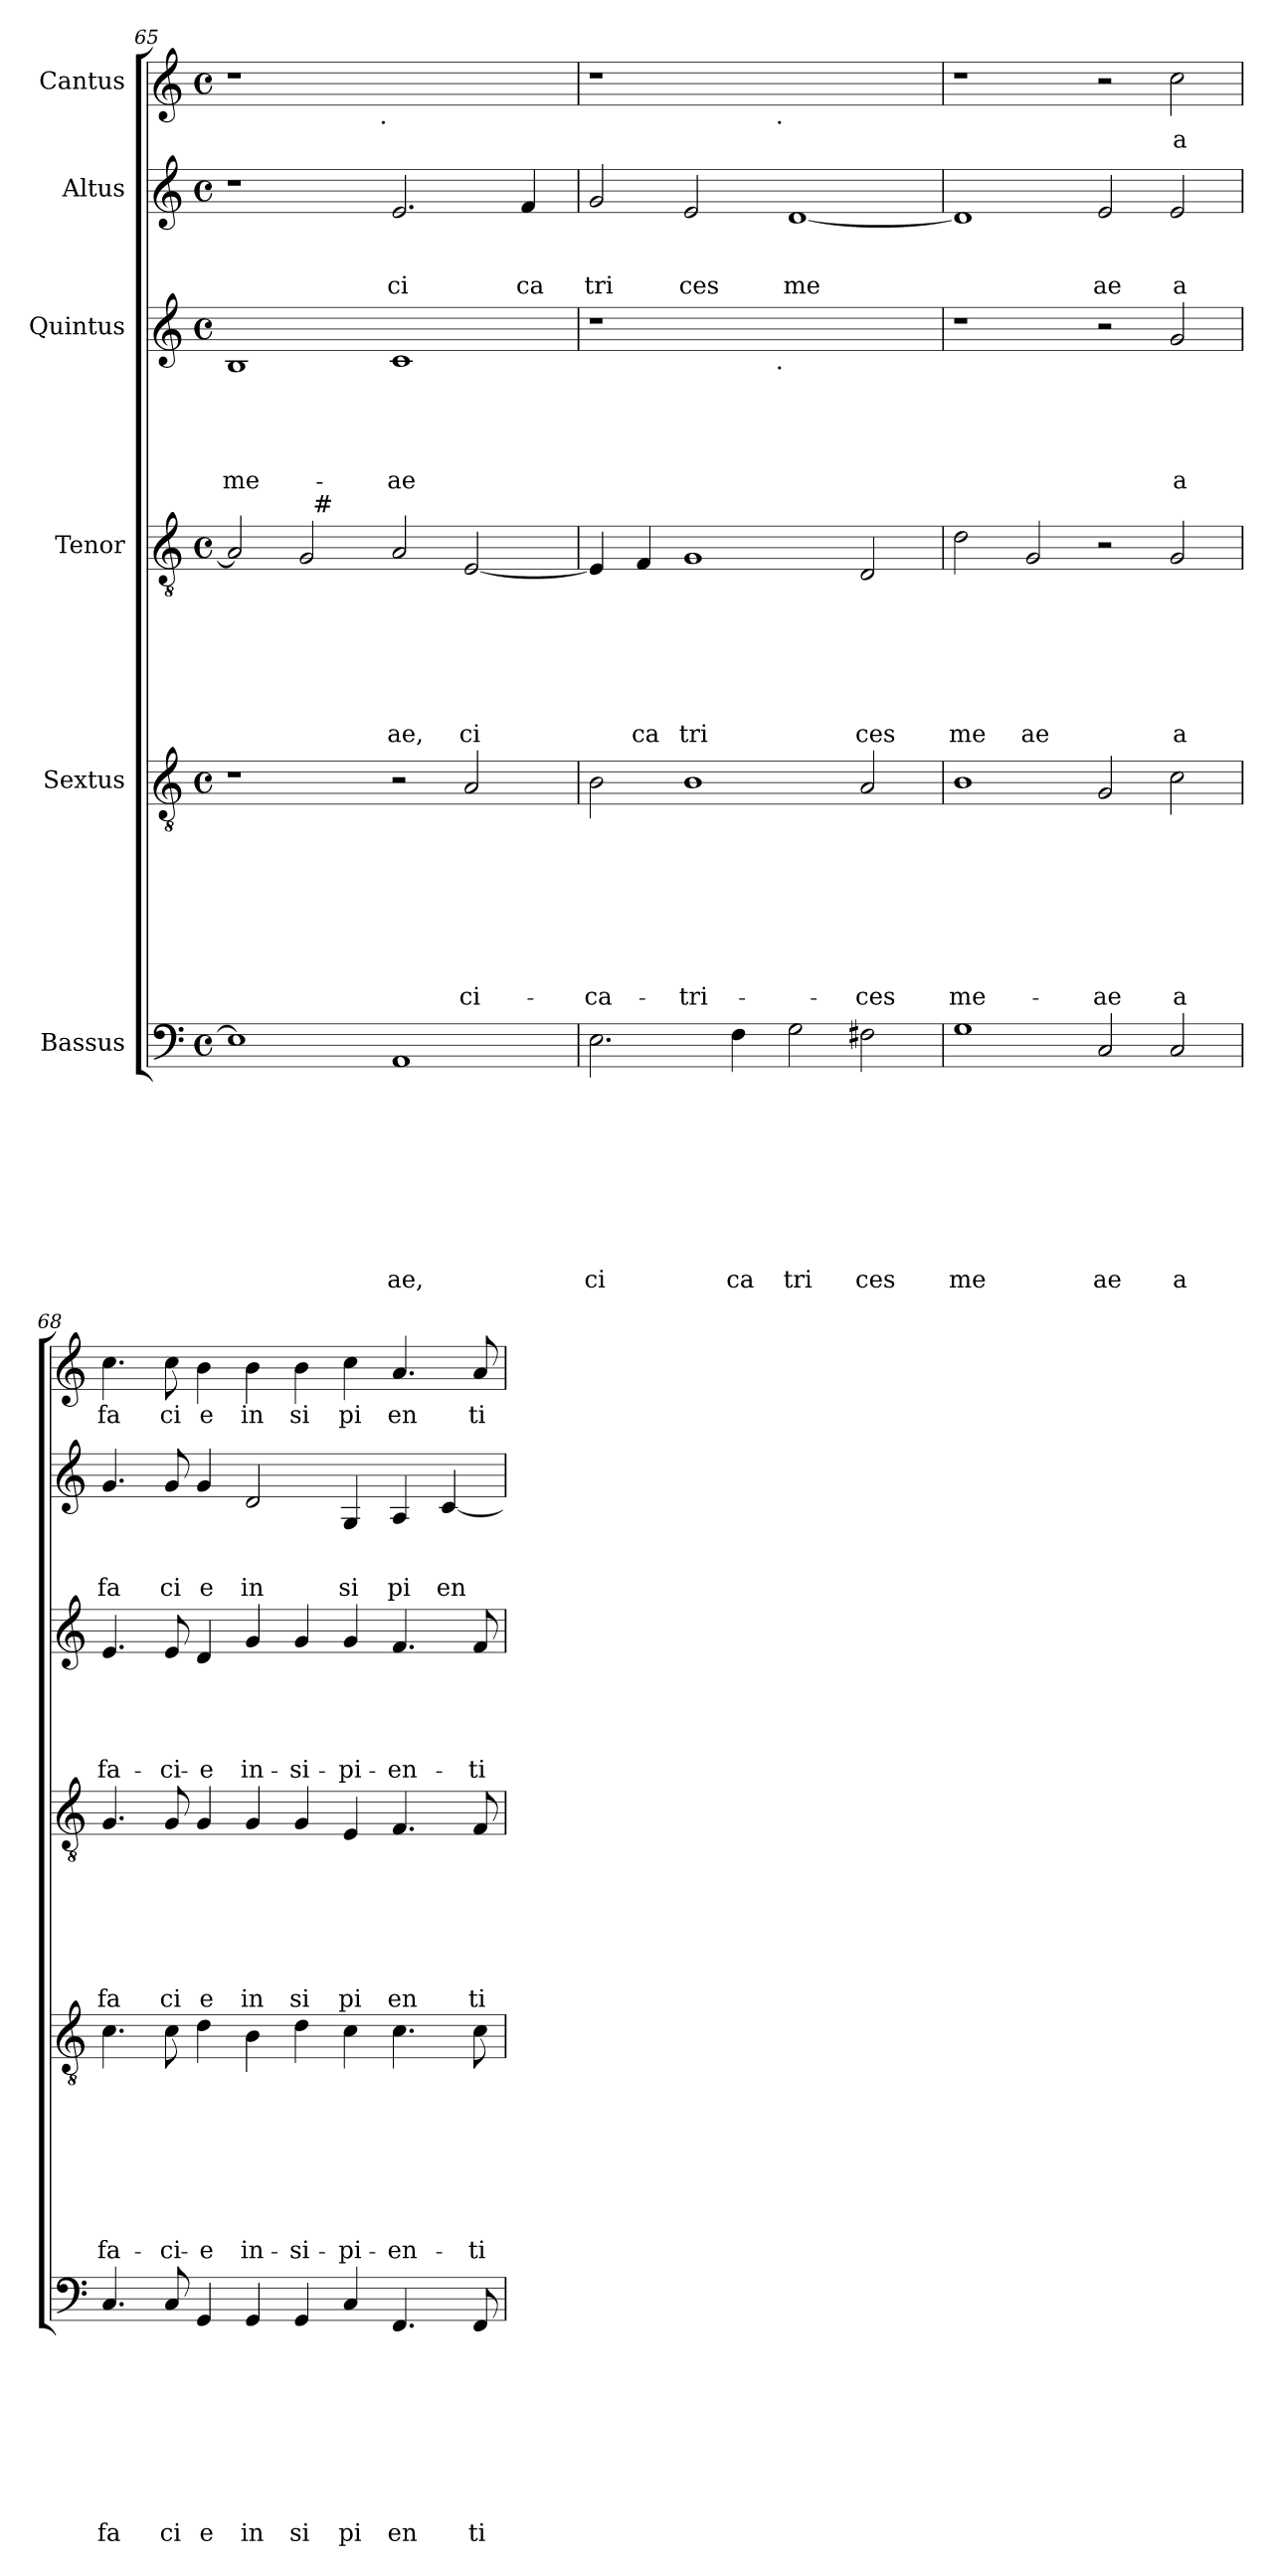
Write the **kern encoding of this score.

**kern	**text	**text	**text	**text	**text	**text	**text	**text	**text	**kern	**text	**text	**text	**text	**text	**text	**text	**text	**kern	**text	**text	**text	**text	**text	**text	**text	**kern	**text	**text	**text	**text	**text	**kern	**text	**text	**text	**kern	**text
*part6	*part6	*part6	*part6	*part6	*part6	*part6	*part6	*part6	*part6	*part5	*part5	*part5	*part5	*part5	*part5	*part5	*part5	*part5	*part4	*part4	*part4	*part4	*part4	*part4	*part4	*part4	*part3	*part3	*part3	*part3	*part3	*part3	*part2	*part2	*part2	*part2	*part1	*part1
*staff6	*staff6	*staff6	*staff6	*staff6	*staff6	*staff6	*staff6	*staff6	*staff6	*staff5	*staff5	*staff5	*staff5	*staff5	*staff5	*staff5	*staff5	*staff5	*staff4	*staff4	*staff4	*staff4	*staff4	*staff4	*staff4	*staff4	*staff3	*staff3	*staff3	*staff3	*staff3	*staff3	*staff2	*staff2	*staff2	*staff2	*staff1	*staff1
*I"Bassus	*	*	*	*	*	*	*	*	*	*I"Sextus	*	*	*	*	*	*	*	*	*I"Tenor	*	*	*	*	*	*	*	*I"Quintus	*	*	*	*	*	*I"Altus	*	*	*	*I"Cantus	*
*clefF4	*	*	*	*	*	*	*	*	*	*clefGv2	*	*	*	*	*	*	*	*	*clefGv2	*	*	*	*	*	*	*	*clefG2	*	*	*	*	*	*clefG2	*	*	*	*clefG2	*
*k[]	*	*	*	*	*	*	*	*	*	*k[]	*	*	*	*	*	*	*	*	*k[]	*	*	*	*	*	*	*	*k[]	*	*	*	*	*	*k[]	*	*	*	*k[]	*
*C:	*	*	*	*	*	*	*	*	*	*C:	*	*	*	*	*	*	*	*	*C:	*	*	*	*	*	*	*	*C:	*	*	*	*	*	*C:	*	*	*	*C:	*
*M4/4	*	*	*	*	*	*	*	*	*	*M4/4	*	*	*	*	*	*	*	*	*M4/4	*	*	*	*	*	*	*	*M4/4	*	*	*	*	*	*M4/4	*	*	*	*M4/4	*
*met(c)	*	*	*	*	*	*	*	*	*	*met(c)	*	*	*	*	*	*	*	*	*met(c)	*	*	*	*	*	*	*	*met(c)	*	*	*	*	*	*met(c)	*	*	*	*met(c)	*
=65	=65	=65	=65	=65	=65	=65	=65	=65	=65	=65	=65	=65	=65	=65	=65	=65	=65	=65	=65	=65	=65	=65	=65	=65	=65	=65	=65	=65	=65	=65	=65	=65	=65	=65	=65	=65	=65	=65
!	!	!	!	!	!	!	!	!	!	!	!	!	!	!	!	!	!	!	!	!	!	!	!	!	!	!	!	!	!	!	!	!LO:LY:b	!	!	!	!	!	!
*	*	*	*	*	*	*	*	*	*	*	*	*	*	*	*	*	*	*	*^	*	*	*	*	*	*	*	*	*	*	*	*	*	*	*	*	*	*^	*
1E]	.	.	.	.	.	.	.	.	.	1r	.	.	.	.	.	.	.	.	2A/]	2ryy	.	.	.	.	.	.	.	1B	.	.	.	.	me-	1r	.	.	.	1r	2ryy	.
.	.	.	.	.	.	.	.	.	.	.	.	.	.	.	.	.	.	.	2G/	32ryy	.	.	.	.	.	.	.	.	.	.	.	.	.	.	.	.	.	.	4...ryy	.
!	!	!	!	!	!	!	!	!	!	!	!	!	!	!	!	!	!	!	!	!LO:TX:a:t=#	!	!	!	!	!	!	!	!	!	!	!	!	!	!	!	!	!	!	!	!
.	.	.	.	.	.	.	.	.	.	.	.	.	.	.	.	.	.	.	.	1ryy	.	.	.	.	.	.	.	.	.	.	.	.	.	.	.	.	.	.	.	.
!	!	!	!	!	!	!	!	!	!	!	!	!	!	!	!	!	!	!	!	!	!	!	!	!	!	!	!	!	!	!	!	!	!	!	!	!	!	!	!LO:TX:b:t=.	!
.	.	.	.	.	.	.	.	.	.	.	.	.	.	.	.	.	.	.	.	.	.	.	.	.	.	.	.	.	.	.	.	.	.	.	.	.	.	.	1ryy	.
!	!	!	!	!	!	!	!	!	!LO:LY:b	!	!	!	!	!	!	!	!	!	!	!	!	!	!	!	!	!	!LO:LY:b	!	!	!	!	!	!LO:LY:b	!	!	!	!LO:LY:b	!	!	!
1AA	.	.	.	.	.	.	.	.	ae,	2r	.	.	.	.	.	.	.	.	2A/	.	.	.	.	.	.	.	ae,	1c	.	.	.	.	-ae	2.e/	.	.	ci	1ryy	.	.
!	!	!	!	!	!	!	!	!	!	!	!	!	!	!	!	!	!	!LO:LY:b	!	!	!	!	!	!	!	!	!LO:LY:b	!	!	!	!	!	!	!	!	!	!	!	!	!
.	.	.	.	.	.	.	.	.	.	2A/	.	.	.	.	.	.	.	ci-	[<2E/	.	.	.	.	.	.	.	ci	.	.	.	.	.	.	.	.	.	.	.	.	.
.	.	.	.	.	.	.	.	.	.	.	.	.	.	.	.	.	.	.	.	4...ryy	.	.	.	.	.	.	.	.	.	.	.	.	.	.	.	.	.	.	.	.
!	!	!	!	!	!	!	!	!	!	!	!	!	!	!	!	!	!	!	!	!	!	!	!	!	!	!	!	!	!	!	!	!	!	!	!	!	!LO:LY:b	!	!	!
.	.	.	.	.	.	.	.	.	.	.	.	.	.	.	.	.	.	.	.	.	.	.	.	.	.	.	.	.	.	.	.	.	.	4f/	.	.	ca	.	.	.
.	.	.	.	.	.	.	.	.	.	.	.	.	.	.	.	.	.	.	.	.	.	.	.	.	.	.	.	.	.	.	.	.	.	.	.	.	.	.	32ryy	.
=66	=66	=66	=66	=66	=66	=66	=66	=66	=66	=66	=66	=66	=66	=66	=66	=66	=66	=66	=66	=66	=66	=66	=66	=66	=66	=66	=66	=66	=66	=66	=66	=66	=66	=66	=66	=66	=66	=66	=66	=66
!	!	!	!	!	!	!	!	!	!LO:LY:b	!	!	!	!	!	!	!	!	!LO:LY:b	!	!	!	!	!	!	!	!	!	!	!	!	!	!	!	!	!	!	!LO:LY:b	!	!	!
*	*	*	*	*	*	*	*	*	*	*	*	*	*	*	*	*	*	*	*v	*v	*	*	*	*	*	*	*	*^	*	*	*	*	*	*	*	*	*	*	*	*
2.E\	.	.	.	.	.	.	.	.	ci	2B\	.	.	.	.	.	.	.	-ca-	4E/]	.	.	.	.	.	.	.	1r	2ryy	.	.	.	.	.	2g/	.	.	tri	1r	2ryy	.
!	!	!	!	!	!	!	!	!	!	!	!	!	!	!	!	!	!	!	!	!	!	!	!	!	!	!LO:LY:b	!	!	!	!	!	!	!	!	!	!	!	!	!	!
.	.	.	.	.	.	.	.	.	.	.	.	.	.	.	.	.	.	.	4F/	.	.	.	.	.	.	ca	.	.	.	.	.	.	.	.	.	.	.	.	.	.
!	!	!	!	!	!	!	!	!	!	!	!	!	!	!	!	!	!	!LO:LY:b	!	!	!	!	!	!	!	!LO:LY:b	!	!	!	!	!	!	!	!	!	!	!LO:LY:b	!	!	!
.	.	.	.	.	.	.	.	.	.	1B	.	.	.	.	.	.	.	-tri-	1G	.	.	.	.	.	.	tri	.	4...ryy	.	.	.	.	.	2e/	.	.	ces	.	4...ryy	.
!	!	!	!	!	!	!	!	!	!LO:LY:b	!	!	!	!	!	!	!	!	!	!	!	!	!	!	!	!	!	!	!	!	!	!	!	!	!	!	!	!	!	!	!
4F\	.	.	.	.	.	.	.	.	ca	.	.	.	.	.	.	.	.	.	.	.	.	.	.	.	.	.	.	.	.	.	.	.	.	.	.	.	.	.	.	.
!	!	!	!	!	!	!	!	!	!	!	!	!	!	!	!	!	!	!	!	!	!	!	!	!	!	!	!	!	!	!	!	!	!	!	!	!	!	!	!LO:TX:b:t=.	!
!	!	!	!	!	!	!	!	!	!	!	!	!	!	!	!	!	!	!	!	!	!	!	!	!	!	!	!	!LO:TX:b:t=.	!	!	!	!	!	!	!	!	!	!	!	!
.	.	.	.	.	.	.	.	.	.	.	.	.	.	.	.	.	.	.	.	.	.	.	.	.	.	.	.	1ryy	.	.	.	.	.	.	.	.	.	.	1ryy	.
!	!	!	!	!	!	!	!	!	!LO:LY:b	!	!	!	!	!	!	!	!	!	!	!	!	!	!	!	!	!	!	!	!	!	!	!	!	!	!	!	!LO:LY:b	!	!	!
2G\	.	.	.	.	.	.	.	.	tri	.	.	.	.	.	.	.	.	.	.	.	.	.	.	.	.	.	1ryy	.	.	.	.	.	.	[<1d	.	.	me	1ryy	.	.
!	!	!	!	!	!	!	!	!	!LO:LY:b	!	!	!	!	!	!	!	!	!LO:LY:b	!	!	!	!	!	!	!	!LO:LY:b	!	!	!	!	!	!	!	!	!	!	!	!	!	!
2F#X\	.	.	.	.	.	.	.	.	ces	2A/	.	.	.	.	.	.	.	-ces	2D/	.	.	.	.	.	.	ces	.	.	.	.	.	.	.	.	.	.	.	.	.	.
.	.	.	.	.	.	.	.	.	.	.	.	.	.	.	.	.	.	.	.	.	.	.	.	.	.	.	.	32ryy	.	.	.	.	.	.	.	.	.	.	32ryy	.
=67	=67	=67	=67	=67	=67	=67	=67	=67	=67	=67	=67	=67	=67	=67	=67	=67	=67	=67	=67	=67	=67	=67	=67	=67	=67	=67	=67	=67	=67	=67	=67	=67	=67	=67	=67	=67	=67	=67	=67	=67
!	!	!	!	!	!	!	!	!	!LO:LY:b	!	!	!	!	!	!	!	!	!LO:LY:b	!	!	!	!	!	!	!	!LO:LY:b	!	!	!	!	!	!	!	!	!	!	!	!	!	!
*	*	*	*	*	*	*	*	*	*	*	*	*	*	*	*	*	*	*	*	*	*	*	*	*	*	*	*v	*v	*	*	*	*	*	*	*	*	*	*v	*v	*
1G	.	.	.	.	.	.	.	.	me	1B	.	.	.	.	.	.	.	me-	2d\	.	.	.	.	.	.	me	1r	.	.	.	.	.	1d]	.	.	.	1r	.
!	!	!	!	!	!	!	!	!	!	!	!	!	!	!	!	!	!	!	!	!	!	!	!	!	!	!LO:LY:b	!	!	!	!	!	!	!	!	!	!	!	!
.	.	.	.	.	.	.	.	.	.	.	.	.	.	.	.	.	.	.	2G/	.	.	.	.	.	.	ae	.	.	.	.	.	.	.	.	.	.	.	.
!	!	!	!	!	!	!	!	!	!LO:LY:b	!	!	!	!	!	!	!	!	!LO:LY:b	!	!	!	!	!	!	!	!	!	!	!	!	!	!	!	!	!	!LO:LY:b	!	!
2C/	.	.	.	.	.	.	.	.	ae	2G/	.	.	.	.	.	.	.	-ae	2r	.	.	.	.	.	.	.	2r	.	.	.	.	.	2e/	.	.	ae	2r	.
!	!	!	!	!	!	!	!	!	!LO:LY:b	!	!	!	!	!	!	!	!	!LO:LY:b	!	!	!	!	!	!	!	!LO:LY:b	!	!	!	!	!	!LO:LY:b	!	!	!	!LO:LY:b	!	!LO:LY:b
2C/	.	.	.	.	.	.	.	.	a	2c\	.	.	.	.	.	.	.	a	2G/	.	.	.	.	.	.	a	2g/	.	.	.	.	a	2e/	.	.	a	2cc\	a
=68	=68	=68	=68	=68	=68	=68	=68	=68	=68	=68	=68	=68	=68	=68	=68	=68	=68	=68	=68	=68	=68	=68	=68	=68	=68	=68	=68	=68	=68	=68	=68	=68	=68	=68	=68	=68	=68	=68
!	!	!	!	!	!	!	!	!	!LO:LY:b	!	!	!	!	!	!	!	!	!LO:LY:b	!	!	!	!	!	!	!	!LO:LY:b	!	!	!	!	!	!LO:LY:b	!	!	!	!LO:LY:b	!	!LO:LY:b
4.C/	.	.	.	.	.	.	.	.	fa	4.c\	.	.	.	.	.	.	.	fa-	4.G/	.	.	.	.	.	.	fa	4.e/	.	.	.	.	fa-	4.g/	.	.	fa	4.cc\	fa
!	!	!	!	!	!	!	!	!	!LO:LY:b	!	!	!	!	!	!	!	!	!LO:LY:b	!	!	!	!	!	!	!	!LO:LY:b	!	!	!	!	!	!LO:LY:b	!	!	!	!LO:LY:b	!	!LO:LY:b
8C/	.	.	.	.	.	.	.	.	ci	8c\	.	.	.	.	.	.	.	-ci-	8G/	.	.	.	.	.	.	ci	8e/	.	.	.	.	-ci-	8g/	.	.	ci	8cc\	ci
!	!	!	!	!	!	!	!	!	!LO:LY:b	!	!	!	!	!	!	!	!	!LO:LY:b	!	!	!	!	!	!	!	!LO:LY:b	!	!	!	!	!	!LO:LY:b	!	!	!	!LO:LY:b	!	!LO:LY:b
4GG/	.	.	.	.	.	.	.	.	e	4d\	.	.	.	.	.	.	.	-e	4G/	.	.	.	.	.	.	e	4d/	.	.	.	.	-e	4g/	.	.	e	4b\	e
!	!	!	!	!	!	!	!	!	!LO:LY:b	!	!	!	!	!	!	!	!	!LO:LY:b	!	!	!	!	!	!	!	!LO:LY:b	!	!	!	!	!	!LO:LY:b	!	!	!	!LO:LY:b	!	!LO:LY:b
4GG/	.	.	.	.	.	.	.	.	in	4B\	.	.	.	.	.	.	.	in-	4G/	.	.	.	.	.	.	in	4g/	.	.	.	.	in-	2d/	.	.	in	4b\	in
!	!	!	!	!	!	!	!	!	!LO:LY:b	!	!	!	!	!	!	!	!	!LO:LY:b	!	!	!	!	!	!	!	!LO:LY:b	!	!	!	!	!	!LO:LY:b	!	!	!	!	!	!LO:LY:b
4GG/	.	.	.	.	.	.	.	.	si	4d\	.	.	.	.	.	.	.	-si-	4G/	.	.	.	.	.	.	si	4g/	.	.	.	.	-si-	.	.	.	.	4b\	si
!	!	!	!	!	!	!	!	!	!LO:LY:b	!	!	!	!	!	!	!	!	!LO:LY:b	!	!	!	!	!	!	!	!LO:LY:b	!	!	!	!	!	!LO:LY:b	!	!	!	!LO:LY:b	!	!LO:LY:b
4C/	.	.	.	.	.	.	.	.	pi	4c\	.	.	.	.	.	.	.	-pi-	4E/	.	.	.	.	.	.	pi	4g/	.	.	.	.	-pi-	4G/	.	.	si	4cc\	pi
!	!	!	!	!	!	!	!	!	!LO:LY:b	!	!	!	!	!	!	!	!	!LO:LY:b	!	!	!	!	!	!	!	!LO:LY:b	!	!	!	!	!	!LO:LY:b	!	!	!	!LO:LY:b	!	!LO:LY:b
4.FF/	.	.	.	.	.	.	.	.	en	4.c\	.	.	.	.	.	.	.	-en-	4.F/	.	.	.	.	.	.	en	4.f/	.	.	.	.	-en-	4A/	.	.	pi	4.a/	en
!	!	!	!	!	!	!	!	!	!	!	!	!	!	!	!	!	!	!	!	!	!	!	!	!	!	!	!	!	!	!	!	!	!	!	!	!LO:LY:b	!	!
.	.	.	.	.	.	.	.	.	.	.	.	.	.	.	.	.	.	.	.	.	.	.	.	.	.	.	.	.	.	.	.	.	[<4c/	.	.	en	.	.
!	!	!	!	!	!	!	!	!	!LO:LY:b	!	!	!	!	!	!	!	!	!LO:LY:b	!	!	!	!	!	!	!	!LO:LY:b	!	!	!	!	!	!LO:LY:b	!	!	!	!	!	!LO:LY:b
8FF/	.	.	.	.	.	.	.	.	ti	8c\	.	.	.	.	.	.	.	-ti-	8F/	.	.	.	.	.	.	ti	8f/	.	.	.	.	-ti-	.	.	.	.	8a/	ti
=	=	=	=	=	=	=	=	=	=	=	=	=	=	=	=	=	=	=	=	=	=	=	=	=	=	=	=	=	=	=	=	=	=	=	=	=	=	=
*-	*-	*-	*-	*-	*-	*-	*-	*-	*-	*-	*-	*-	*-	*-	*-	*-	*-	*-	*-	*-	*-	*-	*-	*-	*-	*-	*-	*-	*-	*-	*-	*-	*-	*-	*-	*-	*-	*-
